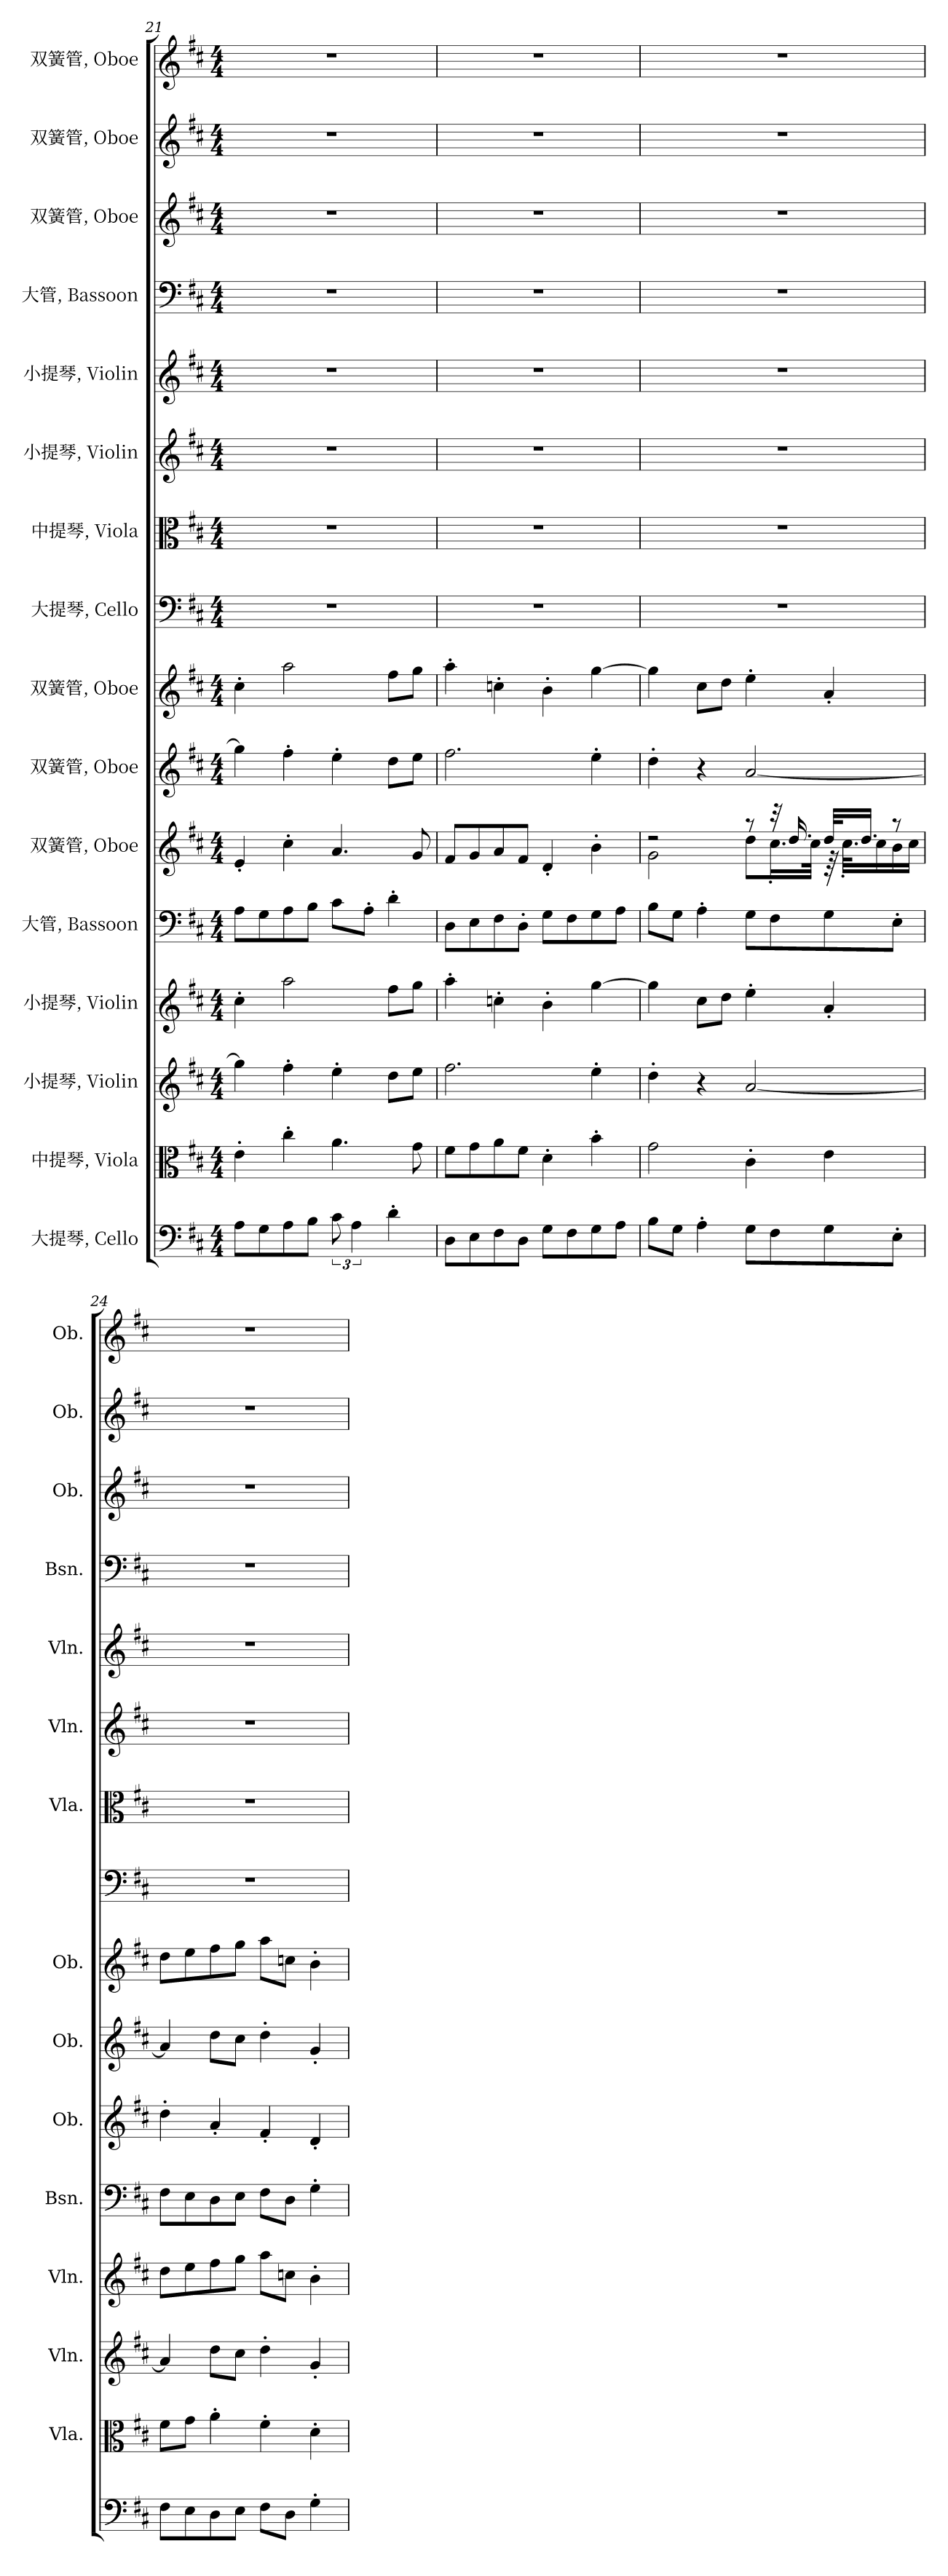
**kern	**kern	**kern	**kern	**kern	**kern	**kern	**kern	**kern	**kern	**kern	**kern	**kern	**kern	**kern	**kern
*part16	*part15	*part14	*part13	*part12	*part11	*part10	*part9	*part8	*part7	*part6	*part5	*part4	*part3	*part2	*part1
*staff16	*staff15	*staff14	*staff13	*staff12	*staff11	*staff10	*staff9	*staff8	*staff7	*staff6	*staff5	*staff4	*staff3	*staff2	*staff1
*I"大提琴, Cello	*I"中提琴, Viola	*I"小提琴, Violin	*I"小提琴, Violin	*I"大管, Bassoon	*I"双簧管, Oboe	*I"双簧管, Oboe	*I"双簧管, Oboe	*I"大提琴, Cello	*I"中提琴, Viola	*I"小提琴, Violin	*I"小提琴, Violin	*I"大管, Bassoon	*I"双簧管, Oboe	*I"双簧管, Oboe	*I"双簧管, Oboe
*	*I'Vla.	*I'Vln.	*I'Vln.	*I'Bsn.	*I'Ob.	*I'Ob.	*I'Ob.	*	*I'Vla.	*I'Vln.	*I'Vln.	*I'Bsn.	*I'Ob.	*I'Ob.	*I'Ob.
*clefF4	*clefC3	*clefG2	*clefG2	*clefF4	*clefG2	*clefG2	*clefG2	*clefF4	*clefC3	*clefG2	*clefG2	*clefF4	*clefG2	*clefG2	*clefG2
*k[f#c#]	*k[f#c#]	*k[f#c#]	*k[f#c#]	*k[f#c#]	*k[f#c#]	*k[f#c#]	*k[f#c#]	*k[f#c#]	*k[f#c#]	*k[f#c#]	*k[f#c#]	*k[f#c#]	*k[f#c#]	*k[f#c#]	*k[f#c#]
*M4/4	*M4/4	*M4/4	*M4/4	*M4/4	*M4/4	*M4/4	*M4/4	*M4/4	*M4/4	*M4/4	*M4/4	*M4/4	*M4/4	*M4/4	*M4/4
=21	=21	=21	=21	=21	=21	=21	=21	=21	=21	=21	=21	=21	=21	=21	=21
8A\L	4e'\	4gg\]	4cc#'\	8A\L	4e'/	4gg\]	4cc#'\	1r	1r	1r	1r	1r	1r	1r	1r
8G\	.	.	.	8G\	.	.	.	.	.	.	.	.	.	.	.
8A\	4cc#'\	4ff#'\	2aa\	8A\	4cc#'\	4ff#'\	2aa\	.	.	.	.	.	.	.	.
8B\J	.	.	.	8B\J	.	.	.	.	.	.	.	.	.	.	.
12c#\	4.a\	4ee'\	.	8c#\L	4.a/	4ee'\	.	.	.	.	.	.	.	.	.
6A\	.	.	.	.	.	.	.	.	.	.	.	.	.	.	.
.	.	.	.	8A'\J	.	.	.	.	.	.	.	.	.	.	.
4d'\	.	8dd\L	8ff#\L	4d'\	.	8dd\L	8ff#\L	.	.	.	.	.	.	.	.
.	8g\	8ee\J	8gg\J	.	8g/	8ee\J	8gg\J	.	.	.	.	.	.	.	.
=22	=22	=22	=22	=22	=22	=22	=22	=22	=22	=22	=22	=22	=22	=22	=22
8D\L	8f#\L	2.ff#\	4aa'\	8D\L	8f#/L	2.ff#\	4aa'\	1r	1r	1r	1r	1r	1r	1r	1r
8E\	8g\	.	.	8E\	8g/	.	.	.	.	.	.	.	.	.	.
8F#\	8a\	.	4ccn'\	8F#\	8a/	.	4ccn'\	.	.	.	.	.	.	.	.
8D\J	8f#\J	.	.	8D'\J	8f#/J	.	.	.	.	.	.	.	.	.	.
8G\L	4d'\	.	4b'\	8G\L	4d'/	.	4b'\	.	.	.	.	.	.	.	.
8F#\	.	.	.	8F#\	.	.	.	.	.	.	.	.	.	.	.
8G\	4b'\	4ee'\	[4gg\	8G\	4b'\	4ee'\	[4gg\	.	.	.	.	.	.	.	.
8A\J	.	.	.	8A\J	.	.	.	.	.	.	.	.	.	.	.
!!LO:PB:g=z
=23	=23	=23	=23	=23	=23	=23	=23	=23	=23	=23	=23	=23	=23	=23	=23
*	*	*	*	*	*^	*	*	*	*	*	*	*	*	*	*
8B\L	2g\	4dd'\	4gg\]	8B\L	2r	2g\	4dd'\	4gg\]	1r	1r	1r	1r	1r	1r	1r	1r
8G\J	.	.	.	8G\J	.	.	.	.	.	.	.	.	.	.	.	.
4A'\	.	4r	8cc#\L	4A'\	.	.	4r	8cc#\L	.	.	.	.	.	.	.	.
.	.	.	8dd\J	.	.	.	.	8dd\J	.	.	.	.	.	.	.	.
8G\L	4c#'\	[2a/	4ee'\	8G\L	8r	8dd\L	[2a/	4ee'\	.	.	.	.	.	.	.	.
8F#\	.	.	.	8F#\	32r	16.cc#'\L	.	.	.	.	.	.	.	.	.	.
.	.	.	.	.	16.dd/	.	.	.	.	.	.	.	.	.	.	.
.	.	.	.	.	.	32cc#\JJk	.	.	.	.	.	.	.	.	.	.
8G\	4e\	.	4a'/	8G\	32dd/KLL	64r	.	4a'/	.	.	.	.	.	.	.	.
.	.	.	.	.	.	32.cc#'\KLL	.	.	.	.	.	.	.	.	.	.
.	.	.	.	.	16.dd/JJ	.	.	.	.	.	.	.	.	.	.	.
.	.	.	.	.	.	16cc#\	.	.	.	.	.	.	.	.	.	.
8E'\J	.	.	.	8E'\J	8r	16b\	.	.	.	.	.	.	.	.	.	.
.	.	.	.	.	.	16cc#\JJ	.	.	.	.	.	.	.	.	.	.
*	*	*	*	*	*v	*v	*	*	*	*	*	*	*	*	*	*
=24	=24	=24	=24	=24	=24	=24	=24	=24	=24	=24	=24	=24	=24	=24	=24
8F#\L	8f#\L	4a/]	8dd\L	8F#\L	4dd'\	4a/]	8dd\L	1r	1r	1r	1r	1r	1r	1r	1r
8E\	8g\J	.	8ee\	8E\	.	.	8ee\	.	.	.	.	.	.	.	.
8D\	4a'\	8dd\L	8ff#\	8D\	4a'/	8dd\L	8ff#\	.	.	.	.	.	.	.	.
8E\J	.	8cc#\J	8gg\J	8E\J	.	8cc#\J	8gg\J	.	.	.	.	.	.	.	.
8F#\L	4f#'\	4dd'\	8aa\L	8F#\L	4f#'/	4dd'\	8aa\L	.	.	.	.	.	.	.	.
8D\J	.	.	8ccn\J	8D\J	.	.	8ccn\J	.	.	.	.	.	.	.	.
4G'\	4d'\	4g'/	4b'\	4G'\	4d'/	4g'/	4b'\	.	.	.	.	.	.	.	.
=	=	=	=	=	=	=	=	=	=	=	=	=	=	=	=
*-	*-	*-	*-	*-	*-	*-	*-	*-	*-	*-	*-	*-	*-	*-	*-
